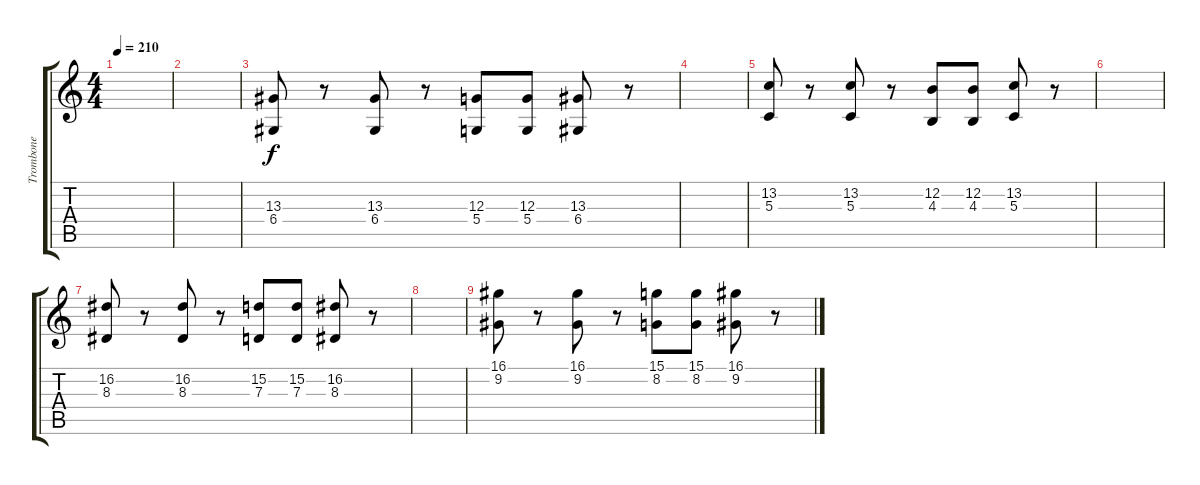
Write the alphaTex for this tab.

\track ("Trombone" "Trombone") {instrument trombone}
\staff {score tabs}
\tuning (E4 B3 G3 D3 A2 E2) {hide}
\ts (4 4)
\tempo 210
\clef g2
\ks c
|
|
(13.3 6.4).8 r.8 (13.3 6.4).8 r.8 (12.3 5.4).8 (12.3 5.4).8 (13.3 6.4).8 r.8 |
|
(13.2 5.3).8 r.8 (13.2 5.3).8 r.8 (12.2 4.3).8 (12.2 4.3).8 (13.2 5.3).8 r.8 |
|
(16.2 8.3).8 r.8 (16.2 8.3).8 r.8 (15.2 7.3).8 (15.2 7.3).8 (16.2 8.3).8 r.8 |
|
(16.1 9.2).8 r.8 (16.1 9.2).8 r.8 (15.1 8.2).8 (15.1 8.2).8 (16.1 9.2).8 r.8
